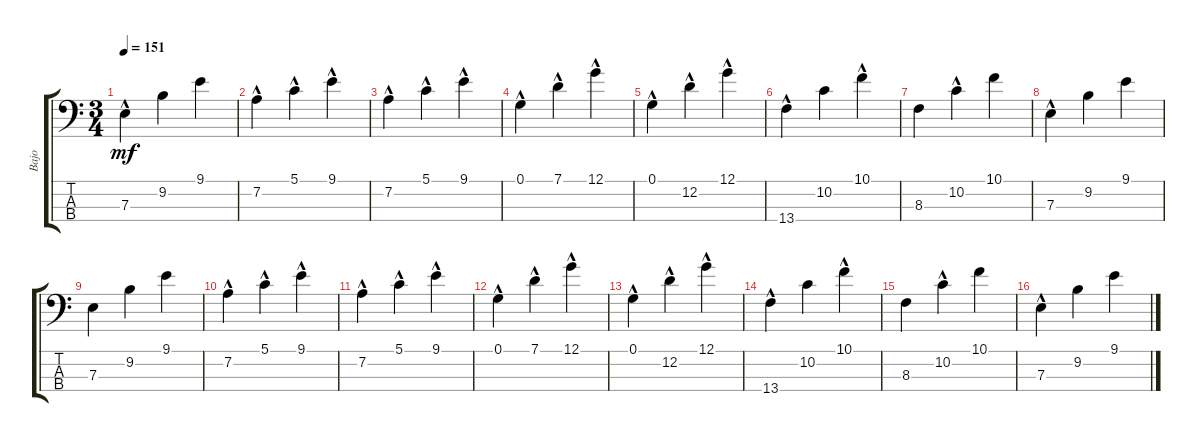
\track ("Bajo" "Bajo") {instrument electricbassfinger}
\staff {score tabs}
\tuning (G2 D2 A1 E1) {hide}
\ts (3 4)
\tempo 151
\clef f4
\ks c
7.3{hac}.4{dy mf} 9.2.4 9.1.4 |
7.2{hac}.4 5.1{hac}.4 9.1{hac}.4 |
7.2{hac}.4 5.1{hac}.4 9.1{hac}.4 |
0.1{hac}.4 7.1{hac}.4 12.1{hac}.4 |
0.1{hac}.4 12.2{hac}.4 12.1{hac}.4 |
13.4{hac}.4 10.2.4 10.1{hac}.4 |
8.3.4 10.2{hac}.4 10.1.4 |
7.3{hac}.4 9.2.4 9.1.4 |
7.3.4 9.2.4 9.1.4 |
7.2{hac}.4 5.1{hac}.4 9.1{hac}.4 |
7.2{hac}.4 5.1{hac}.4 9.1{hac}.4 |
0.1{hac}.4 7.1{hac}.4 12.1{hac}.4 |
0.1{hac}.4 12.2{hac}.4 12.1{hac}.4 |
13.4{hac}.4 10.2.4 10.1{hac}.4 |
8.3.4 10.2{hac}.4 10.1.4 |
7.3{hac}.4 9.2.4 9.1.4
